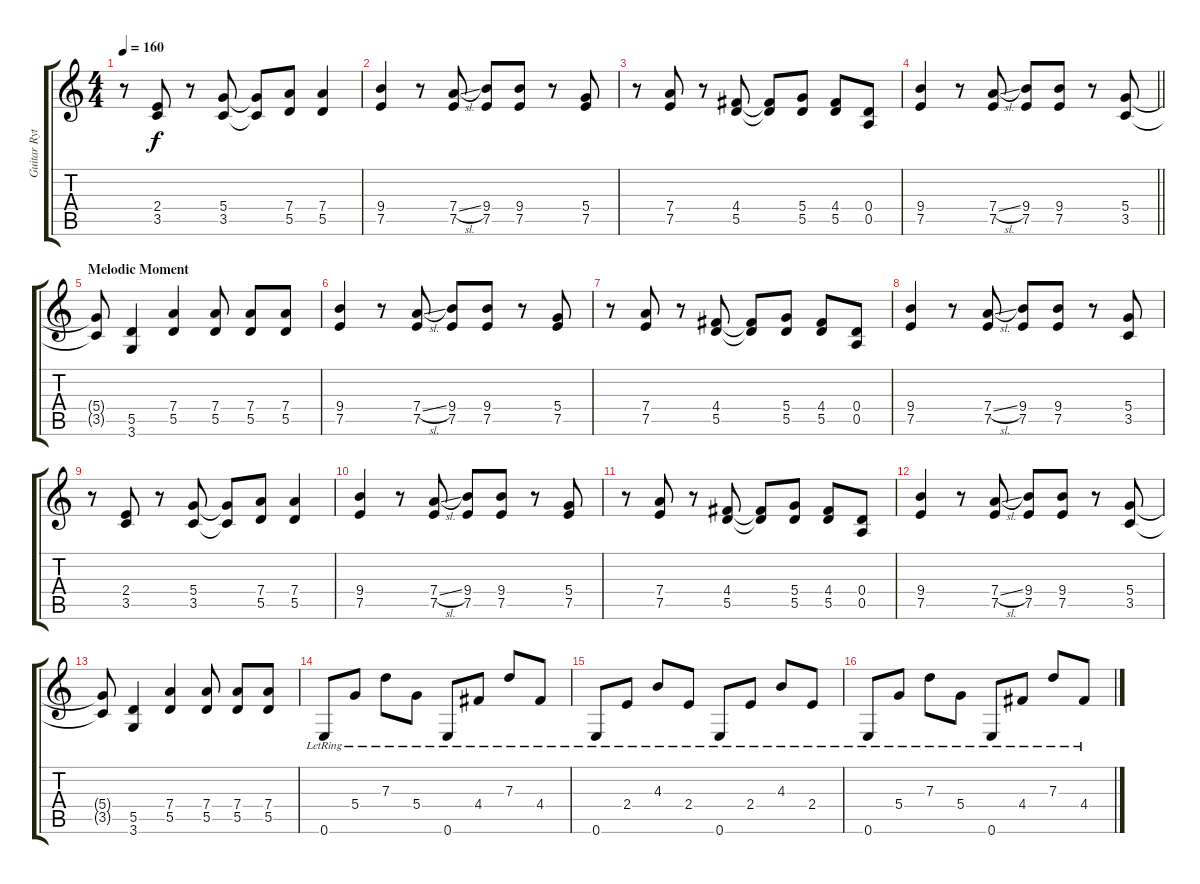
\track ("Guitar Rythm" "Guitar Ryt") {instrument acousticguitarsteel}
\staff {score tabs}
\tuning (E4 B3 G3 D3 A2 E2) {hide}
\ts (4 4)
\tempo 160
\clef g2
\ks c
r.8{dy f} (2.4 3.5).8 r.8 (5.4 3.5).8 (5.4{t} 3.5{t}).8 (7.4 5.5).8 (7.4 5.5).4 |
(9.4 7.5).4 r.8 (7.4{sl} 7.5).8 (9.4 7.5).8 (9.4 7.5).8 r.8 (5.4 7.5).8 |
r.8 (7.4 7.5).8 r.8 (4.4 5.5).8 (4.4{t} 5.5{t}).8 (5.4 5.5).8 (4.4 5.5).8 (0.4 0.5).8 |
\barLineRight lightlight
(9.4 7.5).4 r.8 (7.4{sl} 7.5).8 (9.4 7.5).8 (9.4 7.5).8 r.8 (5.4 3.5).8 |
\section ("" "Melodic Moment ")
(5.4{t} 3.5{t}).8 (5.5 3.6).4 (7.4 5.5).4 (7.4 5.5).8 (7.4 5.5).8 (7.4 5.5).8 |
(9.4 7.5).4 r.8 (7.4{sl} 7.5).8 (9.4 7.5).8 (9.4 7.5).8 r.8 (5.4 7.5).8 |
r.8 (7.4 7.5).8 r.8 (4.4 5.5).8 (4.4{t} 5.5{t}).8 (5.4 5.5).8 (4.4 5.5).8 (0.4 0.5).8 |
(9.4 7.5).4 r.8 (7.4{sl} 7.5).8 (9.4 7.5).8 (9.4 7.5).8 r.8 (5.4 3.5).8 |
r.8 (2.4 3.5).8 r.8 (5.4 3.5).8 (5.4{t} 3.5{t}).8 (7.4 5.5).8 (7.4 5.5).4 |
(9.4 7.5).4 r.8 (7.4{sl} 7.5).8 (9.4 7.5).8 (9.4 7.5).8 r.8 (5.4 7.5).8 |
r.8 (7.4 7.5).8 r.8 (4.4 5.5).8 (4.4{t} 5.5{t}).8 (5.4 5.5).8 (4.4 5.5).8 (0.4 0.5).8 |
(9.4 7.5).4 r.8 (7.4{sl} 7.5).8 (9.4 7.5).8 (9.4 7.5).8 r.8 (5.4 3.5).8 |
(5.4{t} 3.5{t}).8 (5.5 3.6).4 (7.4 5.5).4 (7.4 5.5).8 (7.4 5.5).8 (7.4 5.5).8 |
0.6{lr}.8{instrument acousticguitarsteel} 5.4{lr}.8 7.3{lr}.8 5.4{lr}.8 0.6{lr}.8 4.4{lr}.8 7.3{lr}.8 4.4{lr}.8 |
0.6{lr}.8 2.4{lr}.8 4.3{lr}.8 2.4{lr}.8 0.6{lr}.8 2.4{lr}.8 4.3{lr}.8 2.4{lr}.8 |
0.6{lr}.8 5.4{lr}.8 7.3{lr}.8 5.4{lr}.8 0.6{lr}.8 4.4{lr}.8 7.3{lr}.8 4.4{lr}.8
